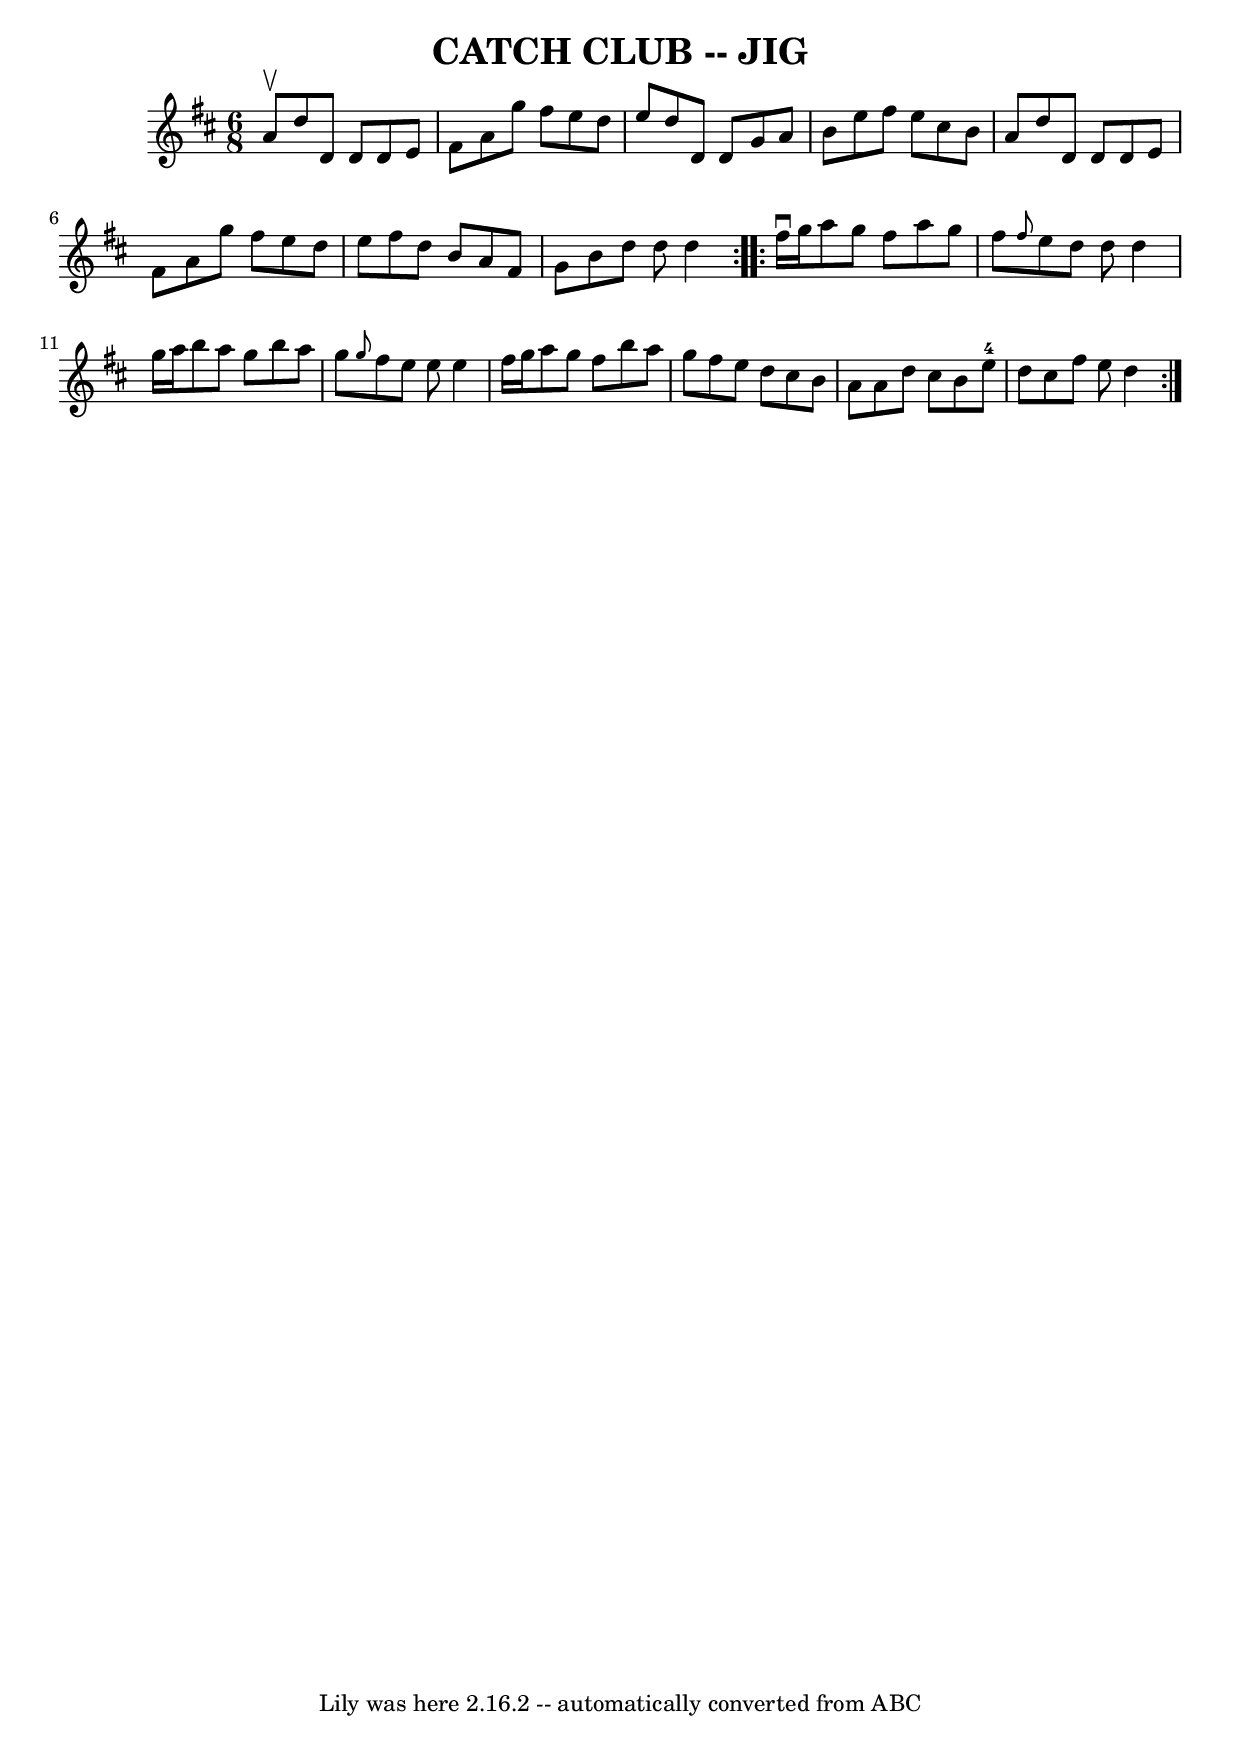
\version "2.16.2"
\include "Mammoth.ily"
\header {
  %% book = "Ryan's Mammoth Collection of Fiddle Tunes"
 crossRefNumber = "1"
 footnotes = ""
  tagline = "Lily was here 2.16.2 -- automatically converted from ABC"
  title = "CATCH CLUB -- JIG"

}
voicedefault =  {



  \repeat volta 2 {

    \time 6/8 
    \key d \major a'8^\upbow        |
 d''8 d'8 d'8 d'8 e'8 fs'8     |
 a'8 g''8 fs''8 e''8 d''8 e''8  |
 d''8 d'8 d'8 g'8 a'8 b'8    |
 e''8 fs''8 e''8 cs''8 b'8 a'8         |
 d''8 d'8 d'8 d'8 e'8 fs'8     |
 a'8 g''8 fs''8 e''8 d''8 e''8  |
 fs''8 d''8 b'8 a'8 fs'8 g'8    |
 b'8    
 d''8 d''8 d''4    
  }     
  \repeat volta 2 { fs''16^\downbow g''16       |
 a''8 g''8 fs''8 a''8 g''8 fs''8    |
    
    \grace { fs''8   	   } e''8 d''8 d''8 d''4 g''16 a''16      |
 b''8 a''8 g''8 b''8 a''8 g''8    |
    \grace {    
 g''8       } fs''8 e''8 e''8 e''4 fs''16 g''16         |
 a''8 g''8 fs''8 b''8 a''8 g''8     |
 fs''8 e''8 d''8 cs''8 b'8 a'8     |
 a'8 d''8 cs''8 b'8 e''8-4 d''8    |
 cs''8 fs''8 e''8 d''4    
  }   

}

\score{
  <<

    \context Staff="default"
    {
      \voicedefault 
      
    }

  >>
  \layout {
    
  }
  \midi {
  }

}
